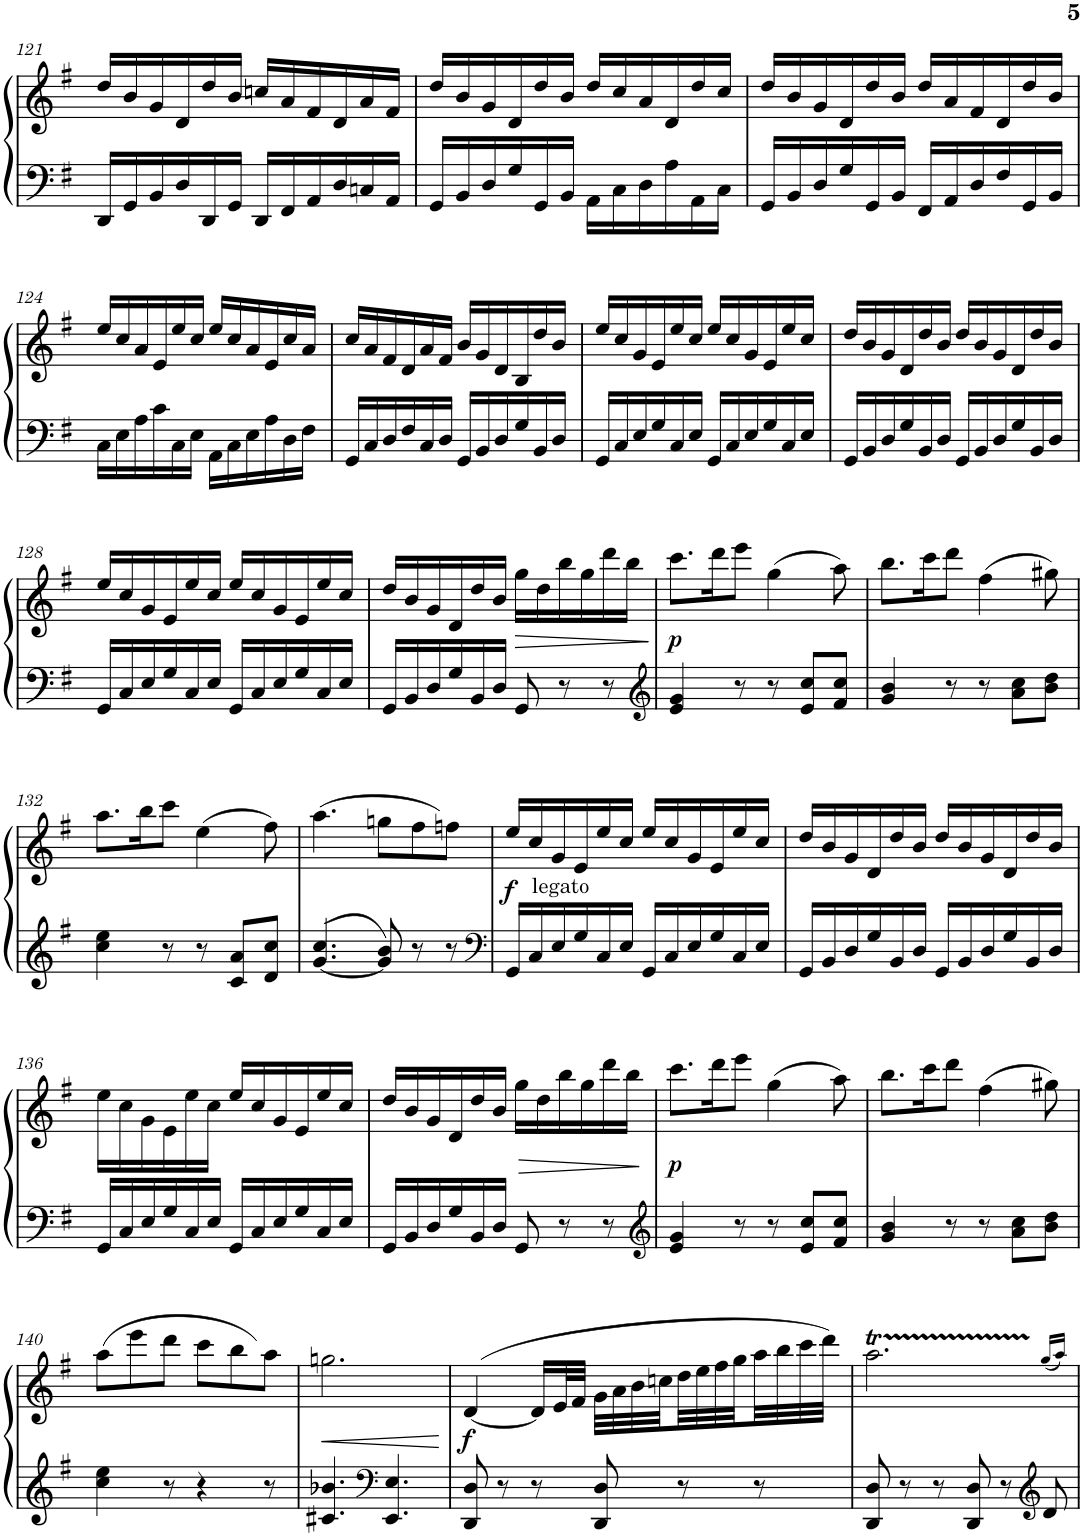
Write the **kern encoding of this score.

**kern	**kern	**dynam
*part1	*part1	*part1
*staff2	*staff1	*staff1/2
*I"Piano	*	*
*I'Pia.	*	*
!!LO:PB:g=z
*clefF4	*clefG2	*
*k[f#]	*k[f#]	*
*M6/8	*M6/8	*
=121	=121	=121
16DD/LL	16dd/LL	.
16GG/	16b/	.
16BB/	16g/	.
16D/	16d/	.
16DD/	16dd/	.
16GG/JJ	16b/JJ	.
16DD/LL	16ccn/LL	.
16FF#/	16a/	.
16AA/	16f#/	.
16D/	16d/	.
16Cn/	16a/	.
16AA/JJ	16f#/JJ	.
=122	=122	=122
16GG/LL	16dd/LL	.
16BB/	16b/	.
16D/	16g/	.
16G/	16d/	.
16GG/	16dd/	.
16BB/JJ	16b/JJ	.
16AA\LL	16dd/LL	.
16C\	16cc/	.
16D\	16a/	.
16A\	16d/	.
16AA\	16dd/	.
16C\JJ	16cc/JJ	.
=123	=123	=123
16GG/LL	16dd/LL	.
16BB/	16b/	.
16D/	16g/	.
16G/	16d/	.
16GG/	16dd/	.
16BB/JJ	16b/JJ	.
16FF#/LL	16dd/LL	.
16AA/	16a/	.
16D/	16f#/	.
16F#/	16d/	.
16GG/	16dd/	.
16BB/JJ	16b/JJ	.
!!LO:LB:g=z
=124	=124	=124
16C\LL	16ee/LL	.
16E\	16cc/	.
16A\	16a/	.
16c\	16e/	.
16C\	16ee/	.
16E\JJ	16cc/JJ	.
16AA\LL	16ee/LL	.
16C\	16cc/	.
16E\	16a/	.
16A\	16e/	.
16D\	16cc/	.
16F#\JJ	16a/JJ	.
=125	=125	=125
16GG/LL	16cc/LL	.
16C/	16a/	.
16D/	16f#/	.
16F#/	16d/	.
16C/	16a/	.
16D/JJ	16f#/JJ	.
16GG/LL	16b/LL	.
16BB/	16g/	.
16D/	16d/	.
16G/	16B/	.
16BB/	16dd/	.
16D/JJ	16b/JJ	.
=126	=126	=126
16GG/LL	16ee/LL	.
16C/	16cc/	.
16E/	16g/	.
16G/	16e/	.
16C/	16ee/	.
16E/JJ	16cc/JJ	.
16GG/LL	16ee/LL	.
16C/	16cc/	.
16E/	16g/	.
16G/	16e/	.
16C/	16ee/	.
16E/JJ	16cc/JJ	.
=127	=127	=127
16GG/LL	16dd/LL	.
16BB/	16b/	.
16D/	16g/	.
16G/	16d/	.
16BB/	16dd/	.
16D/JJ	16b/JJ	.
16GG/LL	16dd/LL	.
16BB/	16b/	.
16D/	16g/	.
16G/	16d/	.
16BB/	16dd/	.
16D/JJ	16b/JJ	.
!!LO:LB:g=z
=128	=128	=128
16GG/LL	16ee/LL	.
16C/	16cc/	.
16E/	16g/	.
16G/	16e/	.
16C/	16ee/	.
16E/JJ	16cc/JJ	.
16GG/LL	16ee/LL	.
16C/	16cc/	.
16E/	16g/	.
16G/	16e/	.
16C/	16ee/	.
16E/JJ	16cc/JJ	.
=129	=129	=129
16GG/LL	16dd/LL	.
16BB/	16b/	.
16D/	16g/	.
16G/	16d/	.
16BB/	16dd/	.
16D/JJ	16b/JJ	.
!	!	!LO:HP:b
8GG/	16gg\LL	>
.	16dd\	.
8r	16bb\	.
.	16gg\	.
8r	16ddd\	.
.	16bb\JJ	.
=130	=130	=130
*clefG2	*	*
!	!	!LO:DY:b
4e/ 4g/	8.ccc\L	p
.	16ddd\K	.
8r	8eee\J	.
8r	(4gg\	.
8e/ 8cc/L	.	.
8f#/ 8cc/J	8aa\)	.
=131	=131	=131
4g/ 4b/	8.bb\L	.
.	16ccc\K	.
8r	8ddd\J	.
8r	(4ff#\	.
8a\ 8cc\L	.	.
8b\ 8dd\J	8gg#X\)	.
!!LO:LB:g=z
=132	=132	=132
4cc\ 4ee\	8.aa\L	.
.	16bb\K	.
8r	8ccc\J	.
8r	(4ee\	.
8c/ 8a/L	.	.
8d/ 8cc/J	8ff#\)	.
=133	=133	=133
[4.g/ 4.cc/	(4.aa\	.
8g/] 8b/	8ggn\L)	.
8r	8ff#\	.
8r	8ffn\J	.
=134	=134	=134
*clefF4	*	*
!	!	!LO:DY:b
16GG/LL	16ee/LL	f
16C/	16cc/	.
16E/	16g/	.
16G/	16e/	.
16C/	16ee/	.
!	!LO:TX:b:t=legato	!
16E/JJ	16cc/JJ	.
16GG/LL	16ee/LL	.
16C/	16cc/	.
16E/	16g/	.
16G/	16e/	.
16C/	16ee/	.
16E/JJ	16cc/JJ	.
=135	=135	=135
16GG/LL	16dd/LL	.
16BB/	16b/	.
16D/	16g/	.
16G/	16d/	.
16BB/	16dd/	.
16D/JJ	16b/JJ	.
16GG/LL	16dd/LL	.
16BB/	16b/	.
16D/	16g/	.
16G/	16d/	.
16BB/	16dd/	.
16D/JJ	16b/JJ	.
!!LO:LB:g=z
=136	=136	=136
16GG/LL	16ee\LL	.
16C/	16cc\	.
16E/	16g\	.
16G/	16e\	.
16C/	16ee\	.
16E/JJ	16cc\JJ	.
16GG/LL	16ee/LL	.
16C/	16cc/	.
16E/	16g/	.
16G/	16e/	.
16C/	16ee/	.
16E/JJ	16cc/JJ	.
=137	=137	=137
16GG/LL	16dd/LL	.
16BB/	16b/	.
16D/	16g/	.
16G/	16d/	.
16BB/	16dd/	.
16D/JJ	16b/JJ	.
!	!	!LO:HP:b
8GG/	16gg\LL	>
.	16dd\	.
8r	16bb\	.
.	16gg\	.
8r	16ddd\	.
.	16bb\JJ	.
.	.	]
=138	=138	=138
*clefG2	*	*
!	!	!LO:DY:b
4e/ 4g/	8.ccc\L	p
.	16ddd\K	.
8r	8eee\J	.
8r	(4gg\	.
8e/ 8cc/L	.	.
8f#/ 8cc/J	8aa\)	.
=139	=139	=139
4g/ 4b/	8.bb\L	.
.	16ccc\K	.
8r	8ddd\J	.
8r	(4ff#\	.
8a\ 8cc\L	.	.
8b\ 8dd\J	8gg#X\)	.
!!LO:LB:g=z
=140	=140	=140
4cc\ 4ee\	(8aa\L	.
.	8eee\)	.
8r	8ddd\J	.
4r	8ccc\L	.
.	8bb\	.
8r	8aa\J	.
=141	=141	=141
4.c#X/ 4.b-X/	2.ggn\	.
*clefF4	*	*
4.EE/ 4.E/	.	.
.	.	]
=142	=142	=142
!	!	!LO:DY:b
8DD/ 8D/	([4d/	f
8r	.	.
8r	16d/LL]	.
.	32e/L	.
.	32f#/JJJ	.
8DD/ 8D/	32g\LLL	.
.	32a\	.
.	32b\	.
.	32ccn\	.
8r	32dd\	.
.	32ee\	.
.	32ff#\	.
.	32gg\	.
8r	32aa\	.
.	32bb\	.
.	32ccc\	.
.	32ddd\JJJ)	.
=143	=143	=143
8DD/ 8D/	2.aaT\	.
8r	.	.
8r	.	.
8DD/ 8D/	.	.
8r	.	.
*clefG2	*	*
8d/	.	.
.	(16qgg/LL	.
.	16qaa/JJ)	.
=	=	=
*-	*-	*-
